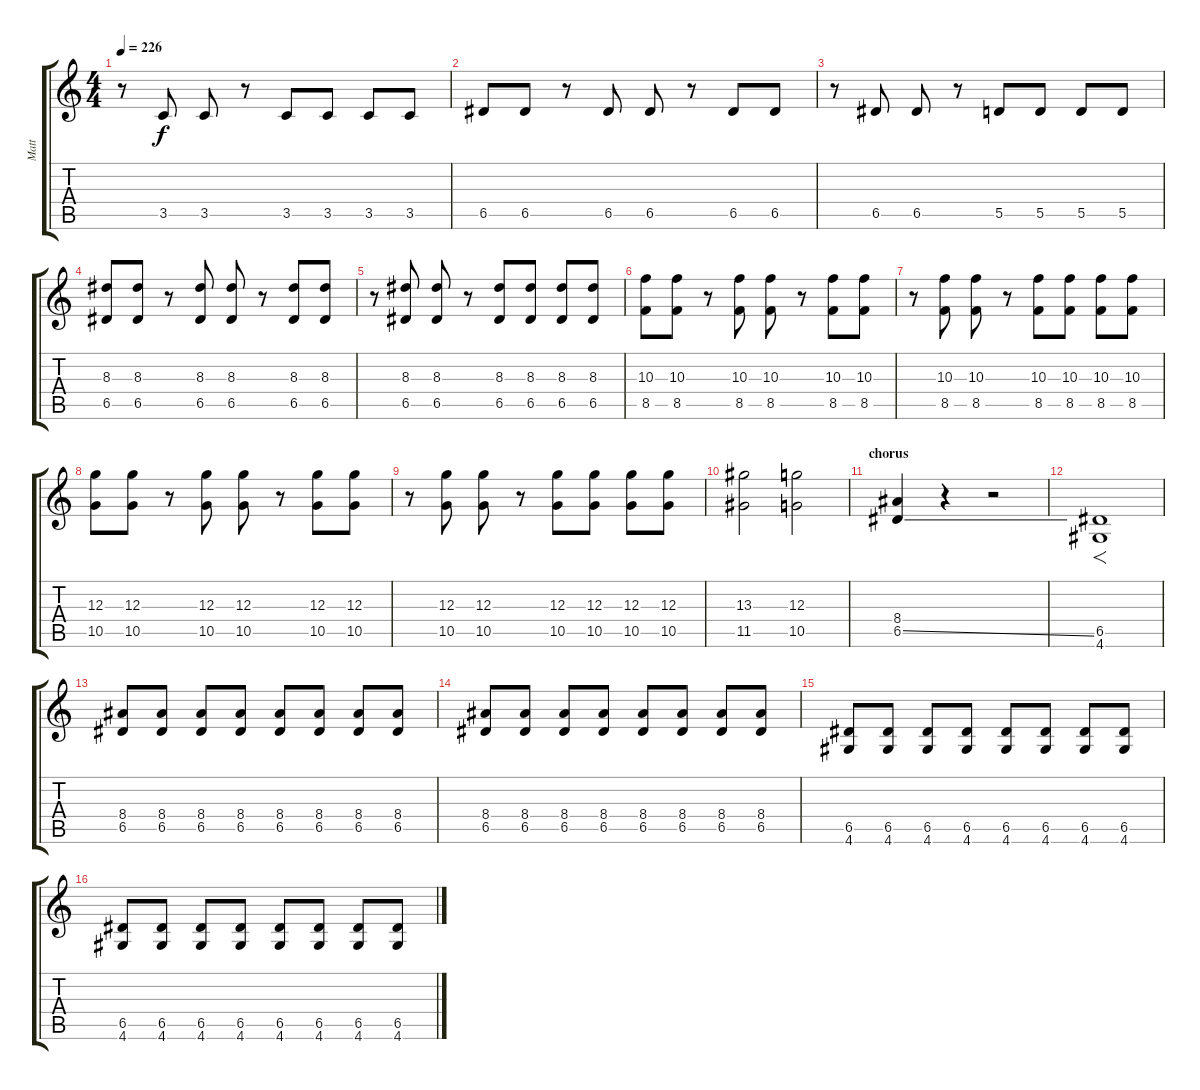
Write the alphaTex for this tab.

\track ("Matt" "Matt") {instrument distortionguitar}
\staff {score tabs}
\tuning (E4 B3 G3 D3 A2 E2) {hide}
\ts (4 4)
\tempo 226
\clef g2
\ks c
r.8{dy f} 3.5.8 3.5.8 r.8 3.5.8 3.5.8 3.5.8 3.5.8 |
6.5.8 6.5.8 r.8 6.5.8 6.5.8 r.8 6.5.8 6.5.8 |
r.8 6.5.8 6.5.8 r.8 5.5.8 5.5.8 5.5.8 5.5.8 |
(8.3 6.5).8 (8.3 6.5).8 r.8 (8.3 6.5).8 (8.3 6.5).8 r.8 (8.3 6.5).8 (8.3 6.5).8 |
r.8 (8.3 6.5).8 (8.3 6.5).8 r.8 (8.3 6.5).8 (8.3 6.5).8 (8.3 6.5).8 (8.3 6.5).8 |
(10.3 8.5).8 (10.3 8.5).8 r.8 (10.3 8.5).8 (10.3 8.5).8 r.8 (10.3 8.5).8 (10.3 8.5).8 |
r.8 (10.3 8.5).8 (10.3 8.5).8 r.8 (10.3 8.5).8 (10.3 8.5).8 (10.3 8.5).8 (10.3 8.5).8 |
(12.3 10.5).8 (12.3 10.5).8 r.8 (12.3 10.5).8 (12.3 10.5).8 r.8 (12.3 10.5).8 (12.3 10.5).8 |
r.8 (12.3 10.5).8 (12.3 10.5).8 r.8 (12.3 10.5).8 (12.3 10.5).8 (12.3 10.5).8 (12.3 10.5).8 |
(13.3 11.5).2{volume 16 instrument distortionguitar} (12.3 10.5).2 |
\section ("" "chorus")
(8.4 6.5{ss}).4 r.4 r.2 |
(6.5 4.6).1{f} |
(8.4 6.5).8 (8.4 6.5).8 (8.4 6.5).8 (8.4 6.5).8 (8.4 6.5).8 (8.4 6.5).8 (8.4 6.5).8 (8.4 6.5).8 |
(8.4 6.5).8 (8.4 6.5).8 (8.4 6.5).8 (8.4 6.5).8 (8.4 6.5).8 (8.4 6.5).8 (8.4 6.5).8 (8.4 6.5).8 |
(6.5 4.6).8 (6.5 4.6).8 (6.5 4.6).8 (6.5 4.6).8 (6.5 4.6).8 (6.5 4.6).8 (6.5 4.6).8 (6.5 4.6).8 |
(6.5 4.6).8 (6.5 4.6).8 (6.5 4.6).8 (6.5 4.6).8 (6.5 4.6).8 (6.5 4.6).8 (6.5 4.6).8 (6.5 4.6).8
